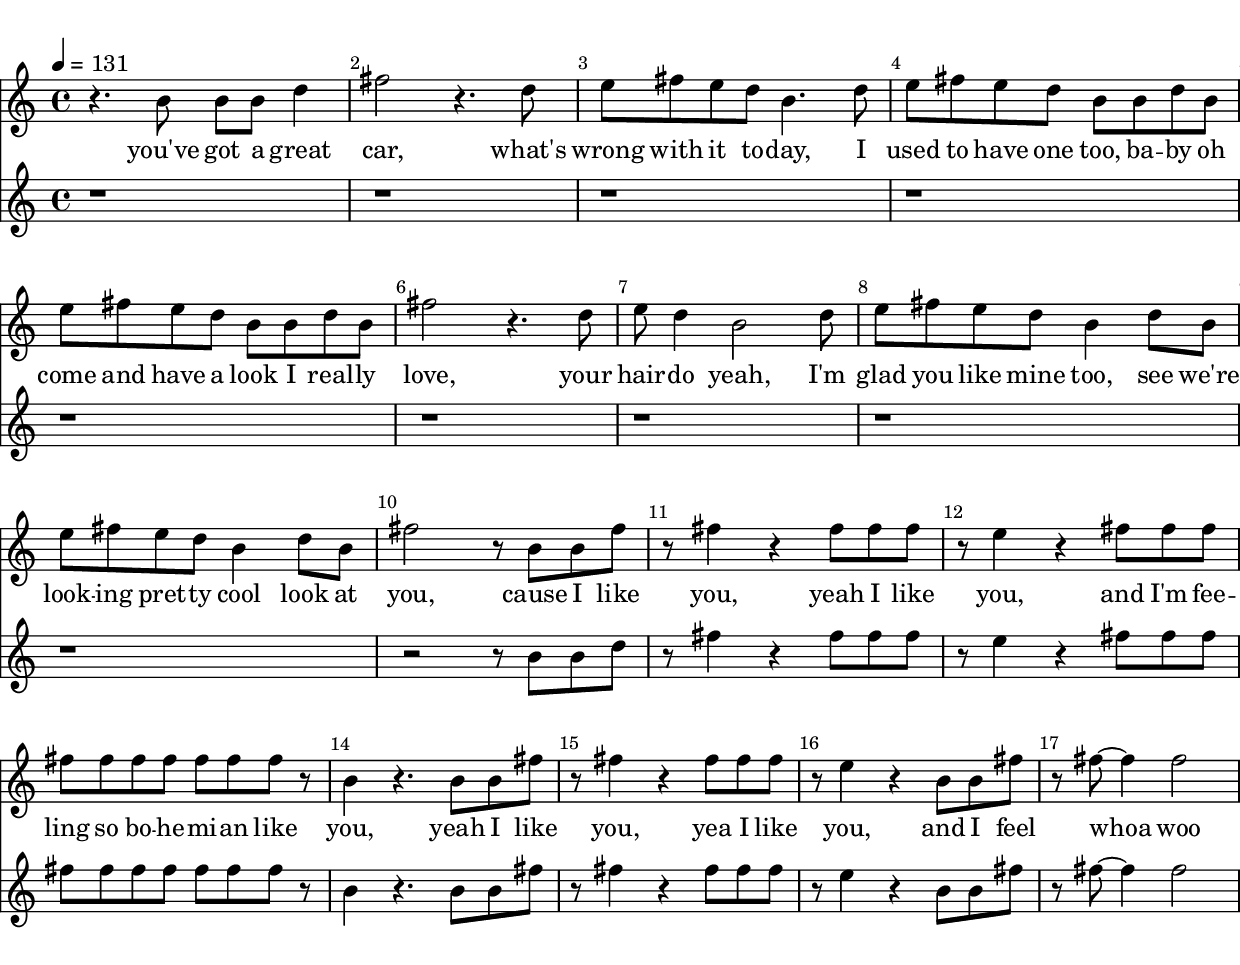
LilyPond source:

\version "2.20.0"

\paper {
  indent = 0\mm
  line-width = 210\mm
  oddHeaderMarkup = ""
  evenHeaderMarkup = ""
  oddFooterMarkup = ""
  evenFooterMarkup = ""
}


mainvoice = {
  r4. b'8 b' b' d''4
  |
  fis''2 r4. d''8
  |
  e''8 fis'' e'' d'' b'4. d''8
  |
  e''8 fis'' e'' d'' b' b' d'' b'
  |
  % bar 5
  e''8 fis'' e'' d'' b' b' d'' b'
  |
  fis''2 r4. d''8
  |
  e''8 d''4 b'2 d''8
  |
  e''8 fis'' e'' d'' b'4 d''8 b'
  |
  % bar 9
  e''8 fis'' e'' d'' b'4 d''8 b'
  |
  fis''2 r8 b' b' fis''
  |
  r8 fis''4 r4 fis''8 fis'' fis''
  |
  r8 e''4 r4 fis''8 fis'' fis''
  |
  % bar 13
  fis''8 fis'' fis'' fis'' fis'' fis'' fis'' r
  |
  b'4  r4. b'8 b' fis''
  |
  r8 fis''4 r4 fis''8 fis'' fis''
  |
  r8 e''4 r4 b'8 b' fis''
  |
  % bar 17
  r8 fis''8~ fis''4 fis''2
}


othervoice = {
  r1
  |
  r1
  |
  r1
  |
  r1
  |
  % bar 5
  r1
  |
  r1
  |
  r1
  |
  r1
  |
  % bar 9
  r1
  |
  r2 r8  b' b' d''
  |
  r8 fis''4 r4 fis''8 fis'' fis''
  |
  r8 e''4 r4 fis''8 fis'' fis''
  |
  % bar 13
  fis''8 fis'' fis'' fis'' fis'' fis'' fis'' r
  |
  b'4  r4. b'8 b' fis''
  |
  r8 fis''4 r4 fis''8 fis'' fis''
  |
  r8 e''4 r4 b'8 b' fis''
  |
  % bar 17
  r8 fis''8~ fis''4 fis''2
}


mychords = \chordmode {
  b1 d1 a1 e1
}

verseOne = \lyricmode {
  you've got a great car, what's wrong with it to -- day,
  I used to have one too,
  ba -- by oh come and have a look I real -- ly love,
  your hair -- do yeah, I'm glad you like mine too, see
  we're look -- ing pret -- ty cool look at you,
  cause I like you, yeah I like you, and I'm fee -- ling
  so bo -- he -- mi -- an like you, yeah I like you,
  yea I like you, and I feel whoa woo
}

\score {

  <<



    \new Voice = "one" {
      \tempo 4 = 131
      \override Score.BarNumber.break-visibility = ##(#t #t #t)
      %\set TabStaff.stringTunings = #custom-tuning
      \mainvoice
    }

    \new Lyrics \lyricsto "one" {
      \verseOne
    }

    \new Voice = "second" {
      \tempo 4 = 131
      % \set TabStaff.stringTunings = #custom-tuning
      \othervoice
    }

  >>
  \layout {}

  \midi {}
}
